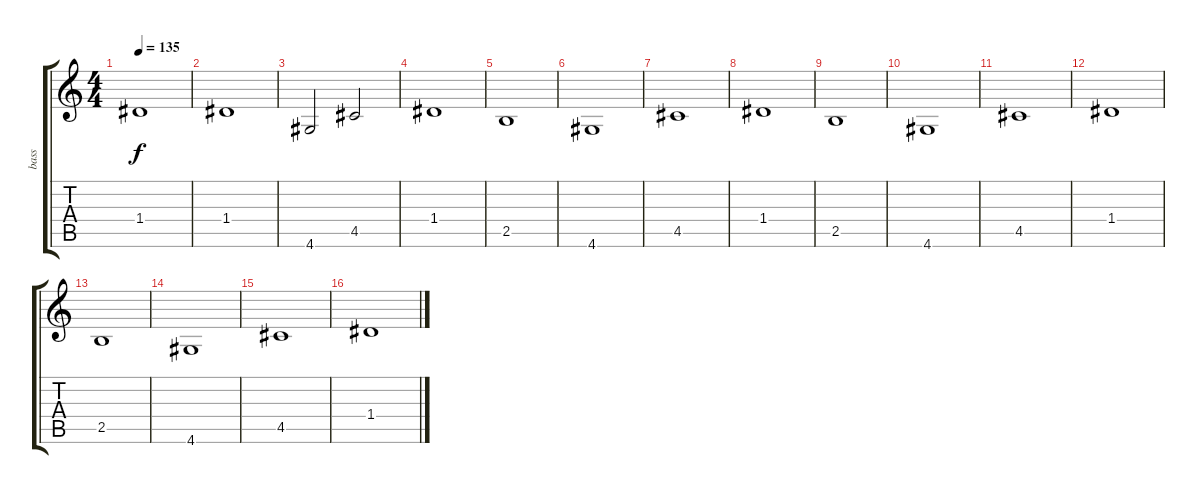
\track ("bass" "bass") {instrument electricbassfinger}
\staff {score tabs}
\tuning (E4 B3 G3 D3 A2 E2) {hide}
\ts (4 4)
\tempo 135
\clef g2
\ks c
1.4{t}.1{dy f} |
1.4.1 |
4.6.2 4.5.2 |
1.4.1 |
2.5.1 |
4.6.1 |
4.5.1 |
1.4.1 |
2.5.1 |
4.6.1 |
4.5.1 |
1.4.1 |
2.5.1 |
4.6.1 |
4.5.1 |
1.4.1
